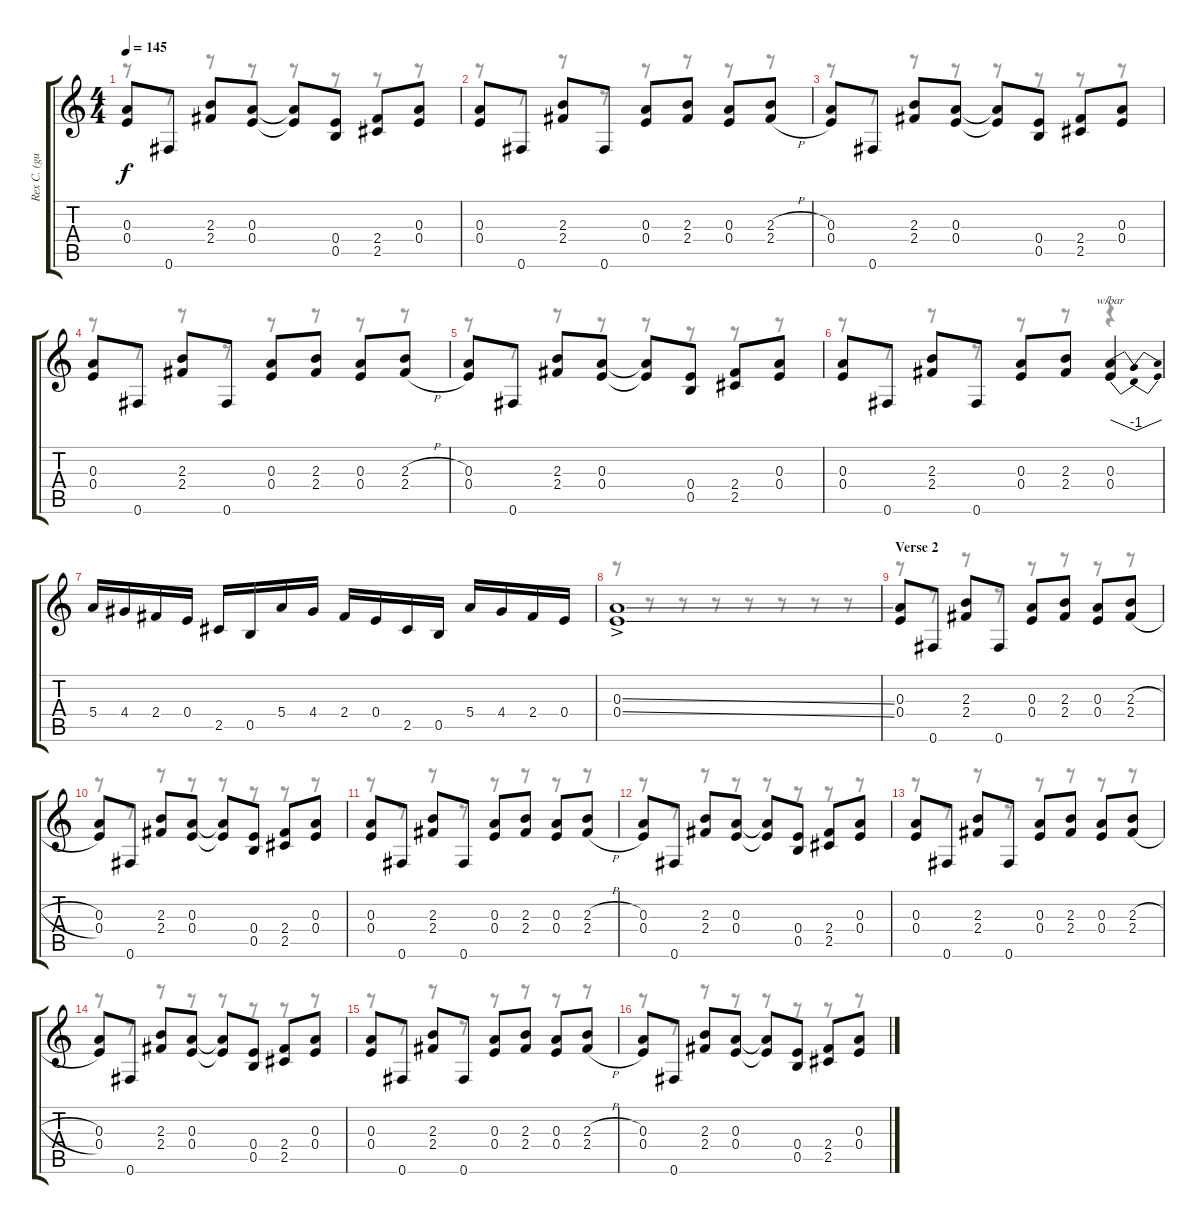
\track ("Rex C. (guitar)" "Rex C. (gu") {instrument overdrivenguitar}
\staff {score tabs}
\tuning (Gb4 Db4 A3 E3 B2 Gb2) {hide}
\voice
\ts (4 4)
\tempo 145
\clef g2
\ks c
(0.3 0.4).8{dy f} 0.6.8 (2.3 2.4).8 (0.3 0.4).8 (0.3{t} 0.4{t}).8 (0.4 0.5).8 (2.4 2.5).8 (0.3 0.4).8 |
(0.3 0.4).8 0.6.8 (2.3 2.4).8 0.6.8 (0.3 0.4).8 (2.3 2.4).8 (0.3 0.4).8 (2.3{h} 2.4{h}).8 |
(0.3 0.4).8 0.6.8 (2.3 2.4).8 (0.3 0.4).8 (0.3{t} 0.4{t}).8 (0.4 0.5).8 (2.4 2.5).8 (0.3 0.4).8 |
(0.3 0.4).8 0.6.8 (2.3 2.4).8 0.6.8 (0.3 0.4).8 (2.3 2.4).8 (0.3 0.4).8 (2.3{h} 2.4{h}).8 |
(0.3 0.4).8 0.6.8 (2.3 2.4).8 (0.3 0.4).8 (0.3{t} 0.4{t}).8 (0.4 0.5).8 (2.4 2.5).8 (0.3 0.4).8 |
(0.3 0.4).8 0.6.8 (2.3 2.4).8 0.6.8 (0.3 0.4).8 (2.3 2.4).8 (0.3 0.4).4{tbe (dip default 0 0 30 -4 60 0)} |
5.4.16 4.4.16 2.4.16 0.4.16 2.5.16 0.5.16 5.4.16 4.4.16 2.4.16 0.4.16 2.5.16 0.5.16 5.4.16 4.4.16 2.4.16 0.4.16 |
(0.3{ss ac} 0.4{ss ac}).1 |
\section ("" "Verse 2")
(0.3 0.4).8 0.6.8 (2.3 2.4).8 0.6.8 (0.3 0.4).8 (2.3 2.4).8 (0.3 0.4).8 (2.3{h} 2.4{h}).8 |
(0.3 0.4).8 0.6.8 (2.3 2.4).8 (0.3 0.4).8 (0.3{t} 0.4{t}).8 (0.4 0.5).8 (2.4 2.5).8 (0.3 0.4).8 |
(0.3 0.4).8 0.6.8 (2.3 2.4).8 0.6.8 (0.3 0.4).8 (2.3 2.4).8 (0.3 0.4).8 (2.3{h} 2.4{h}).8 |
(0.3 0.4).8 0.6.8 (2.3 2.4).8 (0.3 0.4).8 (0.3{t} 0.4{t}).8 (0.4 0.5).8 (2.4 2.5).8 (0.3 0.4).8 |
(0.3 0.4).8 0.6.8 (2.3 2.4).8 0.6.8 (0.3 0.4).8 (2.3 2.4).8 (0.3 0.4).8 (2.3{h} 2.4{h}).8 |
(0.3 0.4).8 0.6.8 (2.3 2.4).8 (0.3 0.4).8 (0.3{t} 0.4{t}).8 (0.4 0.5).8 (2.4 2.5).8 (0.3 0.4).8 |
(0.3 0.4).8 0.6.8 (2.3 2.4).8 0.6.8 (0.3 0.4).8 (2.3 2.4).8 (0.3 0.4).8 (2.3{h} 2.4{h}).8 |
(0.3 0.4).8 0.6.8 (2.3 2.4).8 (0.3 0.4).8 (0.3{t} 0.4{t}).8 (0.4 0.5).8 (2.4 2.5).8 (0.3 0.4).8
\voice
\clef g2
\ottava regular
\simile none
\ks c
r.8{dy f} r.8 r.8 r.8 r.8 r.8 r.8 r.8 |
r.8 r.8 r.8 r.8 r.8 r.8 r.8 r.8 |
r.8 r.8 r.8 r.8 r.8 r.8 r.8 r.8 |
r.8 r.8 r.8 r.8 r.8 r.8 r.8 r.8 |
r.8 r.8 r.8 r.8 r.8 r.8 r.8 r.8 |
r.8 r.8 r.8 r.8 r.8 r.8 r.4 |
|
r.8 r.8 r.8 r.8 r.8 r.8 r.8 r.8 |
r.8 r.8 r.8 r.8 r.8 r.8 r.8 r.8 |
r.8 r.8 r.8 r.8 r.8 r.8 r.8 r.8 |
r.8 r.8 r.8 r.8 r.8 r.8 r.8 r.8 |
r.8 r.8 r.8 r.8 r.8 r.8 r.8 r.8 |
r.8 r.8 r.8 r.8 r.8 r.8 r.8 r.8 |
r.8 r.8 r.8 r.8 r.8 r.8 r.8 r.8 |
r.8 r.8 r.8 r.8 r.8 r.8 r.8 r.8 |
r.8 r.8 r.8 r.8 r.8 r.8 r.8 r.8
